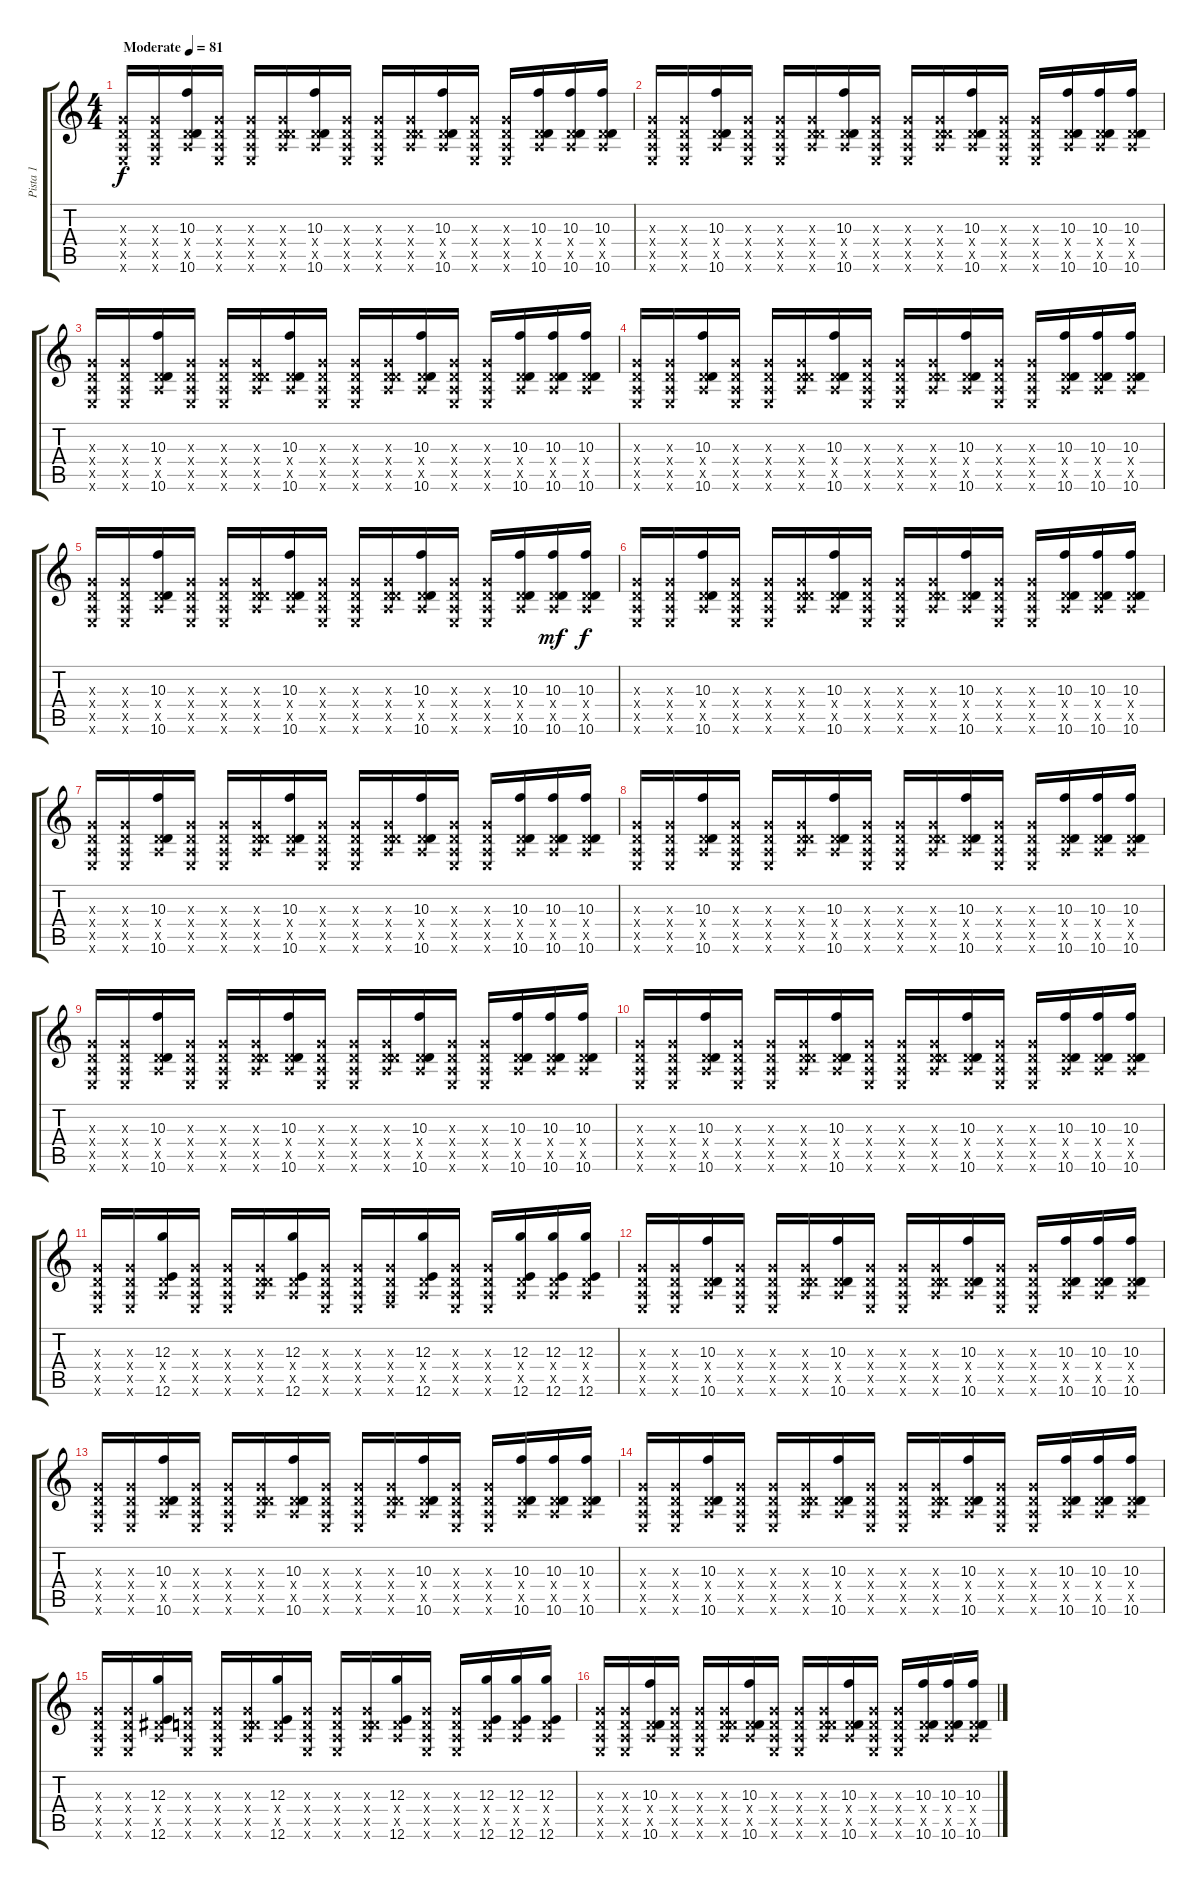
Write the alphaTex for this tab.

\track ("Pista 1" "Pista 1") {instrument distortionguitar}
\staff {score tabs}
\tuning (E4 B3 G3 D3 A2 E2) {hide}
\ts (4 4)
\tempo (81 "Moderate")
\clef g2
\ks c
(0.3{x} 0.4{x} 0.5{x} 0.6{x}).16{dy f instrument distortionguitar} (0.3{x} 0.4{x} 0.5{x} 0.6{x}).16 (10.3 0.4{x} 0.5{x} 10.6).16 (0.3{x} 0.4{x} 0.5{x} 0.6{x}).16 (0.3{x} 0.4{x} 0.5{x} 0.6{x}).16 (0.3{x} 0.4{x} 0.5{x} 10.6{x}).16 (10.3 0.4{x} 0.5{x} 10.6).16 (0.3{x} 0.4{x} 0.5{x} 0.6{x}).16 (0.3{x} 0.4{x} 0.5{x} 0.6{x}).16 (0.3{x} 0.4{x} 0.5{x} 10.6{x}).16 (10.3 0.4{x} 0.5{x} 10.6).16 (0.3{x} 0.4{x} 0.5{x} 0.6{x}).16 (0.3{x} 0.4{x} 0.5{x} 0.6{x}).16 (10.3 0.4{x} 0.5{x} 10.6).16 (10.3 0.4{x} 0.5{x} 10.6).16 (10.3 0.4{x} 0.5{x} 10.6).16 |
(0.3{x} 0.4{x} 0.5{x} 0.6{x}).16 (0.3{x} 0.4{x} 0.5{x} 0.6{x}).16 (10.3 0.4{x} 0.5{x} 10.6).16 (0.3{x} 0.4{x} 0.5{x} 0.6{x}).16 (0.3{x} 0.4{x} 0.5{x} 0.6{x}).16 (0.3{x} 0.4{x} 0.5{x} 10.6{x}).16 (10.3 0.4{x} 0.5{x} 10.6).16 (0.3{x} 0.4{x} 0.5{x} 0.6{x}).16 (0.3{x} 0.4{x} 0.5{x} 0.6{x}).16 (0.3{x} 0.4{x} 0.5{x} 10.6{x}).16 (10.3 0.4{x} 0.5{x} 10.6).16 (0.3{x} 0.4{x} 0.5{x} 0.6{x}).16 (0.3{x} 0.4{x} 0.5{x} 0.6{x}).16 (10.3 0.4{x} 0.5{x} 10.6).16 (10.3 0.4{x} 0.5{x} 10.6).16 (10.3 0.4{x} 0.5{x} 10.6).16 |
(0.3{x} 0.4{x} 0.5{x} 0.6{x}).16 (0.3{x} 0.4{x} 0.5{x} 0.6{x}).16 (10.3 0.4{x} 0.5{x} 10.6).16 (0.3{x} 0.4{x} 0.5{x} 0.6{x}).16 (0.3{x} 0.4{x} 0.5{x} 0.6{x}).16 (0.3{x} 0.4{x} 0.5{x} 10.6{x}).16 (10.3 0.4{x} 0.5{x} 10.6).16 (0.3{x} 0.4{x} 0.5{x} 0.6{x}).16 (0.3{x} 0.4{x} 0.5{x} 0.6{x}).16 (0.3{x} 0.4{x} 0.5{x} 10.6{x}).16 (10.3 0.4{x} 0.5{x} 10.6).16 (0.3{x} 0.4{x} 0.5{x} 0.6{x}).16 (0.3{x} 0.4{x} 0.5{x} 0.6{x}).16 (10.3 0.4{x} 0.5{x} 10.6).16 (10.3 0.4{x} 0.5{x} 10.6).16 (10.3 0.4{x} 0.5{x} 10.6).16 |
(0.3{x} 0.4{x} 0.5{x} 0.6{x}).16 (0.3{x} 0.4{x} 0.5{x} 0.6{x}).16 (10.3 0.4{x} 0.5{x} 10.6).16 (0.3{x} 0.4{x} 0.5{x} 0.6{x}).16 (0.3{x} 0.4{x} 0.5{x} 0.6{x}).16 (0.3{x} 0.4{x} 0.5{x} 10.6{x}).16 (10.3 0.4{x} 0.5{x} 10.6).16 (0.3{x} 0.4{x} 0.5{x} 0.6{x}).16 (0.3{x} 0.4{x} 0.5{x} 0.6{x}).16 (0.3{x} 0.4{x} 0.5{x} 10.6{x}).16 (10.3 0.4{x} 0.5{x} 10.6).16 (0.3{x} 0.4{x} 0.5{x} 0.6{x}).16 (0.3{x} 0.4{x} 0.5{x} 0.6{x}).16 (10.3 0.4{x} 0.5{x} 10.6).16 (10.3 0.4{x} 0.5{x} 10.6).16 (10.3 0.4{x} 0.5{x} 10.6).16 |
(0.3{x} 0.4{x} 0.5{x} 0.6{x}).16 (0.3{x} 0.4{x} 0.5{x} 0.6{x}).16 (10.3 0.4{x} 0.5{x} 10.6).16 (0.3{x} 0.4{x} 0.5{x} 0.6{x}).16 (0.3{x} 0.4{x} 0.5{x} 0.6{x}).16 (0.3{x} 0.4{x} 0.5{x} 10.6{x}).16 (10.3 0.4{x} 0.5{x} 10.6).16 (0.3{x} 0.4{x} 0.5{x} 0.6{x}).16 (0.3{x} 0.4{x} 0.5{x} 0.6{x}).16 (0.3{x} 0.4{x} 0.5{x} 10.6{x}).16 (10.3 0.4{x} 0.5{x} 10.6).16 (0.3{x} 0.4{x} 0.5{x} 0.6{x}).16 (0.3{x} 0.4{x} 0.5{x} 0.6{x}).16 (10.3 0.4{x} 0.5{x} 10.6).16 (10.3 0.4{x} 0.5{x} 10.6).16{dy mf} (10.3 0.4{x} 0.5{x} 10.6).16{dy f} |
(0.3{x} 0.4{x} 0.5{x} 0.6{x}).16 (0.3{x} 0.4{x} 0.5{x} 0.6{x}).16 (10.3 0.4{x} 0.5{x} 10.6).16 (0.3{x} 0.4{x} 0.5{x} 0.6{x}).16 (0.3{x} 0.4{x} 0.5{x} 0.6{x}).16 (0.3{x} 0.4{x} 0.5{x} 10.6{x}).16 (10.3 0.4{x} 0.5{x} 10.6).16 (0.3{x} 0.4{x} 0.5{x} 0.6{x}).16 (0.3{x} 0.4{x} 0.5{x} 0.6{x}).16 (0.3{x} 0.4{x} 0.5{x} 10.6{x}).16 (10.3 0.4{x} 0.5{x} 10.6).16 (0.3{x} 0.4{x} 0.5{x} 0.6{x}).16 (0.3{x} 0.4{x} 0.5{x} 0.6{x}).16 (10.3 0.4{x} 0.5{x} 10.6).16 (10.3 0.4{x} 0.5{x} 10.6).16 (10.3 0.4{x} 0.5{x} 10.6).16 |
(0.3{x} 0.4{x} 0.5{x} 0.6{x}).16 (0.3{x} 0.4{x} 0.5{x} 0.6{x}).16 (10.3 0.4{x} 0.5{x} 10.6).16 (0.3{x} 0.4{x} 0.5{x} 0.6{x}).16 (0.3{x} 0.4{x} 0.5{x} 0.6{x}).16 (0.3{x} 0.4{x} 0.5{x} 10.6{x}).16 (10.3 0.4{x} 0.5{x} 10.6).16 (0.3{x} 0.4{x} 0.5{x} 0.6{x}).16 (0.3{x} 0.4{x} 0.5{x} 0.6{x}).16 (0.3{x} 0.4{x} 0.5{x} 10.6{x}).16 (10.3 0.4{x} 0.5{x} 10.6).16 (0.3{x} 0.4{x} 0.5{x} 0.6{x}).16 (0.3{x} 0.4{x} 0.5{x} 0.6{x}).16 (10.3 0.4{x} 0.5{x} 10.6).16 (10.3 0.4{x} 0.5{x} 10.6).16 (10.3 0.4{x} 0.5{x} 10.6).16 |
(0.3{x} 0.4{x} 0.5{x} 0.6{x}).16 (0.3{x} 0.4{x} 0.5{x} 0.6{x}).16 (10.3 0.4{x} 0.5{x} 10.6).16 (0.3{x} 0.4{x} 0.5{x} 0.6{x}).16 (0.3{x} 0.4{x} 0.5{x} 0.6{x}).16 (0.3{x} 0.4{x} 0.5{x} 10.6{x}).16 (10.3 0.4{x} 0.5{x} 10.6).16 (0.3{x} 0.4{x} 0.5{x} 0.6{x}).16 (0.3{x} 0.4{x} 0.5{x} 0.6{x}).16 (0.3{x} 0.4{x} 0.5{x} 10.6{x}).16 (10.3 0.4{x} 0.5{x} 10.6).16 (0.3{x} 0.4{x} 0.5{x} 0.6{x}).16 (0.3{x} 0.4{x} 0.5{x} 0.6{x}).16 (10.3 0.4{x} 0.5{x} 10.6).16 (10.3 0.4{x} 0.5{x} 10.6).16 (10.3 0.4{x} 0.5{x} 10.6).16 |
(0.3{x} 0.4{x} 0.5{x} 0.6{x}).16 (0.3{x} 0.4{x} 0.5{x} 0.6{x}).16 (10.3 0.4{x} 0.5{x} 10.6).16 (0.3{x} 0.4{x} 0.5{x} 0.6{x}).16 (0.3{x} 0.4{x} 0.5{x} 0.6{x}).16 (0.3{x} 0.4{x} 0.5{x} 10.6{x}).16 (10.3 0.4{x} 0.5{x} 10.6).16 (0.3{x} 0.4{x} 0.5{x} 0.6{x}).16 (0.3{x} 0.4{x} 0.5{x} 0.6{x}).16 (0.3{x} 0.4{x} 0.5{x} 10.6{x}).16 (10.3 0.4{x} 0.5{x} 10.6).16 (0.3{x} 0.4{x} 0.5{x} 0.6{x}).16 (0.3{x} 0.4{x} 0.5{x} 0.6{x}).16 (10.3 0.4{x} 0.5{x} 10.6).16 (10.3 0.4{x} 0.5{x} 10.6).16 (10.3 0.4{x} 0.5{x} 10.6).16 |
(0.3{x} 0.4{x} 0.5{x} 0.6{x}).16 (0.3{x} 0.4{x} 0.5{x} 0.6{x}).16 (10.3 0.4{x} 0.5{x} 10.6).16 (0.3{x} 0.4{x} 0.5{x} 0.6{x}).16 (0.3{x} 0.4{x} 0.5{x} 0.6{x}).16 (0.3{x} 0.4{x} 0.5{x} 10.6{x}).16 (10.3 0.4{x} 0.5{x} 10.6).16 (0.3{x} 0.4{x} 0.5{x} 0.6{x}).16 (0.3{x} 0.4{x} 0.5{x} 0.6{x}).16 (0.3{x} 0.4{x} 0.5{x} 10.6{x}).16 (10.3 0.4{x} 0.5{x} 10.6).16 (0.3{x} 0.4{x} 0.5{x} 0.6{x}).16 (0.3{x} 0.4{x} 0.5{x} 0.6{x}).16 (10.3 0.4{x} 0.5{x} 10.6).16 (10.3 0.4{x} 0.5{x} 10.6).16 (10.3 0.4{x} 0.5{x} 10.6).16 |
(0.3{x} 0.4{x} 0.5{x} 0.6{x}).16 (0.3{x} 0.4{x} 0.5{x} 0.6{x}).16 (12.3 0.4{x} 0.5{x} 12.6).16 (0.3{x} 0.4{x} 0.5{x} 0.6{x}).16 (0.3{x} 0.4{x} 0.5{x} 0.6{x}).16 (0.3{x} 0.4{x} 0.5{x} 10.6{x}).16 (12.3 0.4{x} 0.5{x} 12.6).16 (0.3{x} 0.4{x} 0.5{x} 0.6{x}).16 (0.3{x} 0.4{x} 0.5{x} 0.6{x}).16 (0.3{x} 0.4{x} 0.5{x} 1.6{x}).16 (12.3 0.4{x} 0.5{x} 12.6).16 (0.3{x} 0.4{x} 0.5{x} 0.6{x}).16 (0.3{x} 0.4{x} 0.5{x} 0.6{x}).16 (12.3 0.4{x} 0.5{x} 12.6).16 (12.3 0.4{x} 0.5{x} 12.6).16 (12.3 0.4{x} 0.5{x} 12.6).16 |
(0.3{x} 0.4{x} 0.5{x} 0.6{x}).16 (0.3{x} 0.4{x} 0.5{x} 0.6{x}).16 (10.3 0.4{x} 0.5{x} 10.6).16 (0.3{x} 0.4{x} 0.5{x} 0.6{x}).16 (0.3{x} 0.4{x} 0.5{x} 0.6{x}).16 (0.3{x} 0.4{x} 0.5{x} 10.6{x}).16 (10.3 0.4{x} 0.5{x} 10.6).16 (0.3{x} 0.4{x} 0.5{x} 0.6{x}).16 (0.3{x} 0.4{x} 0.5{x} 0.6{x}).16 (0.3{x} 0.4{x} 0.5{x} 10.6{x}).16 (10.3 0.4{x} 0.5{x} 10.6).16 (0.3{x} 0.4{x} 0.5{x} 0.6{x}).16 (0.3{x} 0.4{x} 0.5{x} 0.6{x}).16 (10.3 0.4{x} 0.5{x} 10.6).16 (10.3 0.4{x} 0.5{x} 10.6).16 (10.3 0.4{x} 0.5{x} 10.6).16 |
(0.3{x} 0.4{x} 0.5{x} 0.6{x}).16 (0.3{x} 0.4{x} 0.5{x} 0.6{x}).16 (10.3 0.4{x} 0.5{x} 10.6).16 (0.3{x} 0.4{x} 0.5{x} 0.6{x}).16 (0.3{x} 0.4{x} 0.5{x} 0.6{x}).16 (0.3{x} 0.4{x} 0.5{x} 10.6{x}).16 (10.3 0.4{x} 0.5{x} 10.6).16 (0.3{x} 0.4{x} 0.5{x} 0.6{x}).16 (0.3{x} 0.4{x} 0.5{x} 0.6{x}).16 (0.3{x} 0.4{x} 0.5{x} 10.6{x}).16 (10.3 0.4{x} 0.5{x} 10.6).16 (0.3{x} 0.4{x} 0.5{x} 0.6{x}).16 (0.3{x} 0.4{x} 0.5{x} 0.6{x}).16 (10.3 0.4{x} 0.5{x} 10.6).16 (10.3 0.4{x} 0.5{x} 10.6).16 (10.3 0.4{x} 0.5{x} 10.6).16 |
(0.3{x} 0.4{x} 0.5{x} 0.6{x}).16 (0.3{x} 0.4{x} 0.5{x} 0.6{x}).16 (10.3 0.4{x} 0.5{x} 10.6).16 (0.3{x} 0.4{x} 0.5{x} 0.6{x}).16 (0.3{x} 0.4{x} 0.5{x} 0.6{x}).16 (0.3{x} 0.4{x} 0.5{x} 10.6{x}).16 (10.3 0.4{x} 0.5{x} 10.6).16 (0.3{x} 0.4{x} 0.5{x} 0.6{x}).16 (0.3{x} 0.4{x} 0.5{x} 0.6{x}).16 (0.3{x} 0.4{x} 0.5{x} 10.6{x}).16 (10.3 0.4{x} 0.5{x} 10.6).16 (0.3{x} 0.4{x} 0.5{x} 0.6{x}).16 (0.3{x} 0.4{x} 0.5{x} 0.6{x}).16 (10.3 0.4{x} 0.5{x} 10.6).16 (10.3 0.4{x} 0.5{x} 10.6).16 (10.3 0.4{x} 0.5{x} 10.6).16 |
(0.3{x} 0.4{x} 0.5{x} 0.6{x}).16 (0.3{x} 0.4{x} 0.5{x} 0.6{x}).16 (12.3 1.4{x} 0.5{x} 12.6).16 (0.3{x} 0.4{x} 0.5{x} 0.6{x}).16 (0.3{x} 0.4{x} 0.5{x} 0.6{x}).16 (0.3{x} 0.4{x} 0.5{x} 10.6{x}).16 (12.3 0.4{x} 0.5{x} 12.6).16 (0.3{x} 0.4{x} 0.5{x} 0.6{x}).16 (0.3{x} 0.4{x} 0.5{x} 0.6{x}).16 (0.3{x} 0.4{x} 0.5{x} 10.6{x}).16 (12.3 0.4{x} 0.5{x} 12.6).16 (0.3{x} 0.4{x} 0.5{x} 0.6{x}).16 (0.3{x} 0.4{x} 0.5{x} 0.6{x}).16 (12.3 0.4{x} 0.5{x} 12.6).16 (12.3 0.4{x} 0.5{x} 12.6).16 (12.3 0.4{x} 0.5{x} 12.6).16 |
(0.3{x} 0.4{x} 0.5{x} 0.6{x}).16 (0.3{x} 0.4{x} 0.5{x} 0.6{x}).16 (10.3 0.4{x} 0.5{x} 10.6).16 (0.3{x} 0.4{x} 0.5{x} 0.6{x}).16 (0.3{x} 0.4{x} 0.5{x} 0.6{x}).16 (0.3{x} 0.4{x} 0.5{x} 10.6{x}).16 (10.3 0.4{x} 0.5{x} 10.6).16 (0.3{x} 0.4{x} 0.5{x} 0.6{x}).16 (0.3{x} 0.4{x} 0.5{x} 0.6{x}).16 (0.3{x} 0.4{x} 0.5{x} 10.6{x}).16 (10.3 0.4{x} 0.5{x} 10.6).16 (0.3{x} 0.4{x} 0.5{x} 0.6{x}).16 (0.3{x} 0.4{x} 0.5{x} 0.6{x}).16 (10.3 0.4{x} 0.5{x} 10.6).16 (10.3 0.4{x} 0.5{x} 10.6).16 (10.3 0.4{x} 0.5{x} 10.6).16
